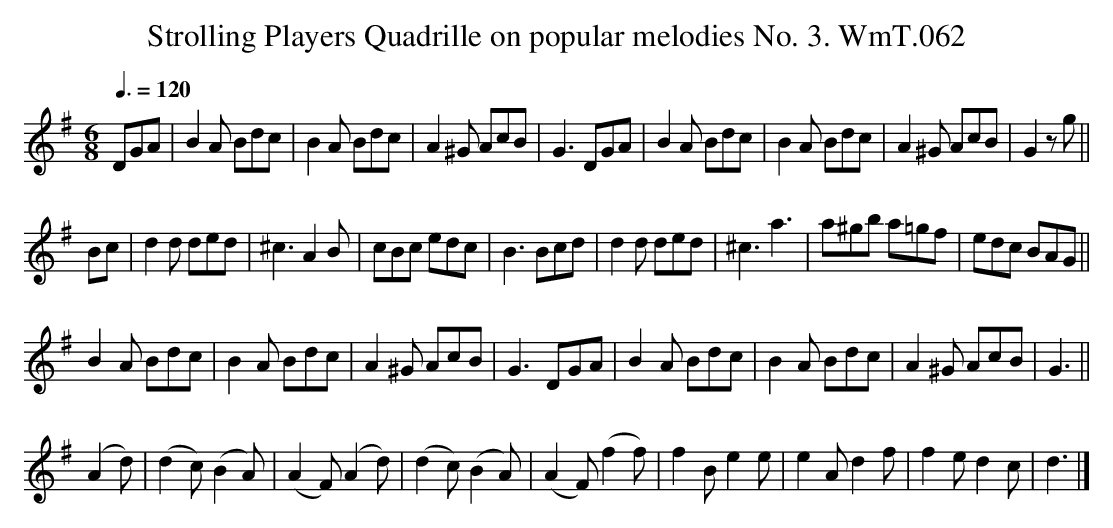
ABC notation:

X:1
T:Strolling Players Quadrille on popular melodies No. 3. WmT.062
M:6/8
L:1/8
Q:3/8=120
K:G
DGA|B2A Bdc|B2A Bdc|A2^G AcB|G3 DGA|B2A Bdc|B2A Bdc|A2^G AcB|G2 zg||
Bc|d2 d ded|^c3 A2B|cBc edc|B3 Bcd|d2 d ded|^c3 a3|a^gb a=gf|edc BAG||
B2A Bdc|B2A Bdc|A2^G AcB|G3 DGA|B2A Bdc|B2A Bdc|A2^G AcB|G3||
(A2d)|(d2c)(B2A)|(A2F)(A2d)|(d2c) (B2A)|(A2F)(f2f)|f2 B e2 e|e2 A d2f|f2e d2 c|d3|]
